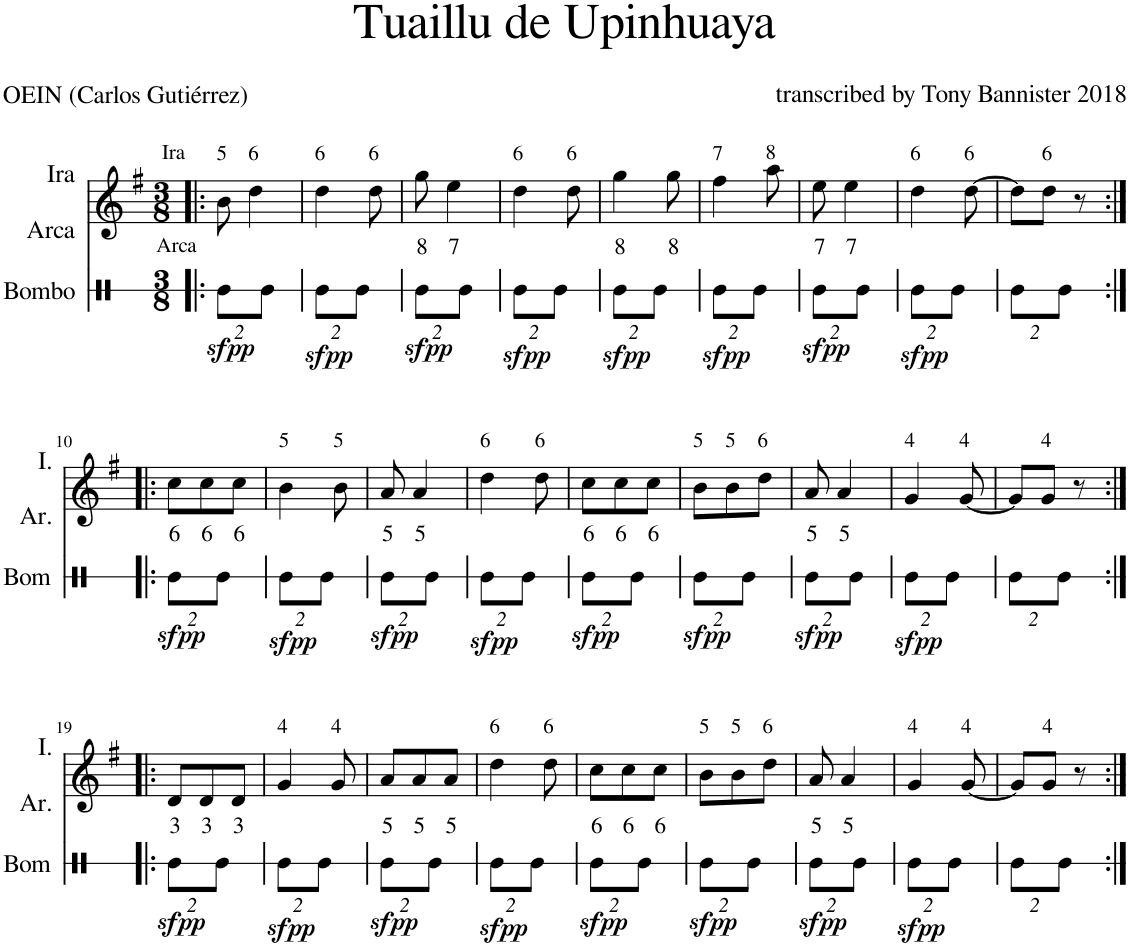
**kern	**dynam	**kern	**text
*part2	*part2	*part1	*part1
*staff2	*staff2	*staff1	*staff1
*I"Bombo	*	*I"Ira  Arca	*
*I'Bom	*	*I'I.  Ar.	*
*stria1	*	*	*
*clefX	*	*clefG2	*
*k[]	*	*k[f#]	*
*M3/8	*	*M3/8	*
*Xbrackettup	*	*	*
=1!|:	=1!|:	=1!|:	=1!|:
!	!	!LO:TX:a:t=5	!
!	!	!LO:TX:a:t=Ira	!
!	!	!LO:TX:b:t=Arca	!
!	!LO:DY:b	!	!
16%3Re\L	sfpp	8b\	.
!	!	!LO:TX:a:t=6	!
.	.	4dd\	.
16%3Re\J	.	.	.
=2	=2	=2	=2
!	!	!LO:TX:a:t=6	!
!	!LO:DY:b	!	!
16%3Re\L	sfpp	4dd\	.
16%3Re\J	.	.	.
!	!	!LO:TX:a:t=6	!
.	.	8dd\	.
=3	=3	=3	=3
!	!LO:DY:b	!	!LO:LY:b
16%3Re\L	sfpp	8gg\	8
!	!	!	!LO:LY:b
.	.	4ee\	7
16%3Re\J	.	.	.
=4	=4	=4	=4
!	!	!LO:TX:a:t=6	!
!	!LO:DY:b	!	!
16%3Re\L	sfpp	4dd\	.
16%3Re\J	.	.	.
!	!	!LO:TX:a:t=6	!
.	.	8dd\	.
=5	=5	=5	=5
!	!LO:DY:b	!	!LO:LY:b
16%3Re\L	sfpp	4gg\	8
16%3Re\J	.	.	.
!	!	!	!LO:LY:b
.	.	8gg\	8
=6	=6	=6	=6
!	!	!LO:TX:a:t=7	!
!	!LO:DY:b	!	!
16%3Re\L	sfpp	4ff#\	.
16%3Re\J	.	.	.
!	!	!LO:TX:a:t=8	!
.	.	8aa\	.
=7	=7	=7	=7
!	!LO:DY:b	!	!LO:LY:b
16%3Re\L	sfpp	8ee\	7
!	!	!	!LO:LY:b
.	.	4ee\	7
16%3Re\J	.	.	.
=8	=8	=8	=8
!	!	!LO:TX:a:t=6	!
!	!LO:DY:b	!	!
16%3Re\L	sfpp	4dd\	.
16%3Re\J	.	.	.
!	!	!LO:TX:a:t=6	!
.	.	[8dd\	.
=9	=9	=9	=9
16%3Re\L	.	8dd\L]	.
!	!	!LO:TX:a:t=6	!
.	.	8dd\J	.
16%3Re\J	.	.	.
.	.	8r	.
!!LO:LB:g=z
=10:|!|:	=10:|!|:	=10:|!|:	=10:|!|:
!	!LO:DY:b	!	!LO:LY:b
16%3Re\L	sfpp	8cc\L	6
!	!	!	!LO:LY:b
.	.	8cc\	6
16%3Re\J	.	.	.
!	!	!	!LO:LY:b
.	.	8cc\J	6
=11	=11	=11	=11
!	!	!LO:TX:a:t=5	!
!	!LO:DY:b	!	!
16%3Re\L	sfpp	4b\	.
16%3Re\J	.	.	.
!	!	!LO:TX:a:t=5	!
.	.	8b\	.
=12	=12	=12	=12
!	!LO:DY:b	!	!LO:LY:b
16%3Re\L	sfpp	8a/	5
!	!	!	!LO:LY:b
.	.	4a/	5
16%3Re\J	.	.	.
=13	=13	=13	=13
!	!	!LO:TX:a:t=6	!
!	!LO:DY:b	!	!
16%3Re\L	sfpp	4dd\	.
16%3Re\J	.	.	.
!	!	!LO:TX:a:t=6	!
.	.	8dd\	.
=14	=14	=14	=14
!	!LO:DY:b	!	!LO:LY:b
16%3Re\L	sfpp	8cc\L	6
!	!	!	!LO:LY:b
.	.	8cc\	6
16%3Re\J	.	.	.
!	!	!	!LO:LY:b
.	.	8cc\J	6
=15	=15	=15	=15
!	!	!LO:TX:a:t=5	!
!	!LO:DY:b	!	!
16%3Re\L	sfpp	8b\L	.
!	!	!LO:TX:a:t=5	!
.	.	8b\	.
16%3Re\J	.	.	.
!	!	!LO:TX:a:t=6	!
.	.	8dd\J	.
=16	=16	=16	=16
!	!LO:DY:b	!	!LO:LY:b
16%3Re\L	sfpp	8a/	5
!	!	!	!LO:LY:b
.	.	4a/	5
16%3Re\J	.	.	.
=17	=17	=17	=17
!	!	!LO:TX:a:t=4	!
!	!LO:DY:b	!	!
16%3Re\L	sfpp	4g/	.
16%3Re\J	.	.	.
!	!	!LO:TX:a:t=4	!
.	.	[8g/	.
=18	=18	=18	=18
16%3Re\L	.	8g/L]	.
!	!	!LO:TX:a:t=4	!
.	.	8g/J	.
16%3Re\J	.	.	.
.	.	8r	.
!!LO:LB:g=z
=19:|!|:	=19:|!|:	=19:|!|:	=19:|!|:
!	!LO:DY:b	!	!LO:LY:b
16%3Re\L	sfpp	8d/L	3
!	!	!	!LO:LY:b
.	.	8d/	3
16%3Re\J	.	.	.
!	!	!	!LO:LY:b
.	.	8d/J	3
=20	=20	=20	=20
!	!	!LO:TX:a:t=4	!
!	!LO:DY:b	!	!
16%3Re\L	sfpp	4g/	.
16%3Re\J	.	.	.
!	!	!LO:TX:a:t=4	!
.	.	8g/	.
=21	=21	=21	=21
!	!LO:DY:b	!	!LO:LY:b
16%3Re\L	sfpp	8a/L	5
!	!	!	!LO:LY:b
.	.	8a/	5
16%3Re\J	.	.	.
!	!	!	!LO:LY:b
.	.	8a/J	5
=22	=22	=22	=22
!	!	!LO:TX:a:t=6	!
!	!LO:DY:b	!	!
16%3Re\L	sfpp	4dd\	.
16%3Re\J	.	.	.
!	!	!LO:TX:a:t=6	!
.	.	8dd\	.
=23	=23	=23	=23
!	!LO:DY:b	!	!LO:LY:b
16%3Re\L	sfpp	8cc\L	6
!	!	!	!LO:LY:b
.	.	8cc\	6
16%3Re\J	.	.	.
!	!	!	!LO:LY:b
.	.	8cc\J	6
=24	=24	=24	=24
!	!	!LO:TX:a:t=5	!
!	!LO:DY:b	!	!
16%3Re\L	sfpp	8b\L	.
!	!	!LO:TX:a:t=5	!
.	.	8b\	.
16%3Re\J	.	.	.
!	!	!LO:TX:a:t=6	!
.	.	8dd\J	.
=25	=25	=25	=25
!	!LO:DY:b	!	!LO:LY:b
16%3Re\L	sfpp	8a/	5
!	!	!	!LO:LY:b
.	.	4a/	5
16%3Re\J	.	.	.
=26	=26	=26	=26
!	!	!LO:TX:a:t=4	!
!	!LO:DY:b	!	!
16%3Re\L	sfpp	4g/	.
16%3Re\J	.	.	.
!	!	!LO:TX:a:t=4	!
.	.	[8g/	.
=27	=27	=27	=27
16%3Re\L	.	8g/L]	.
!	!	!LO:TX:a:t=4	!
.	.	8g/J	.
16%3Re\J	.	.	.
.	.	8r	.
=:|!	=:|!	=:|!	=:|!
*-	*-	*-	*-
